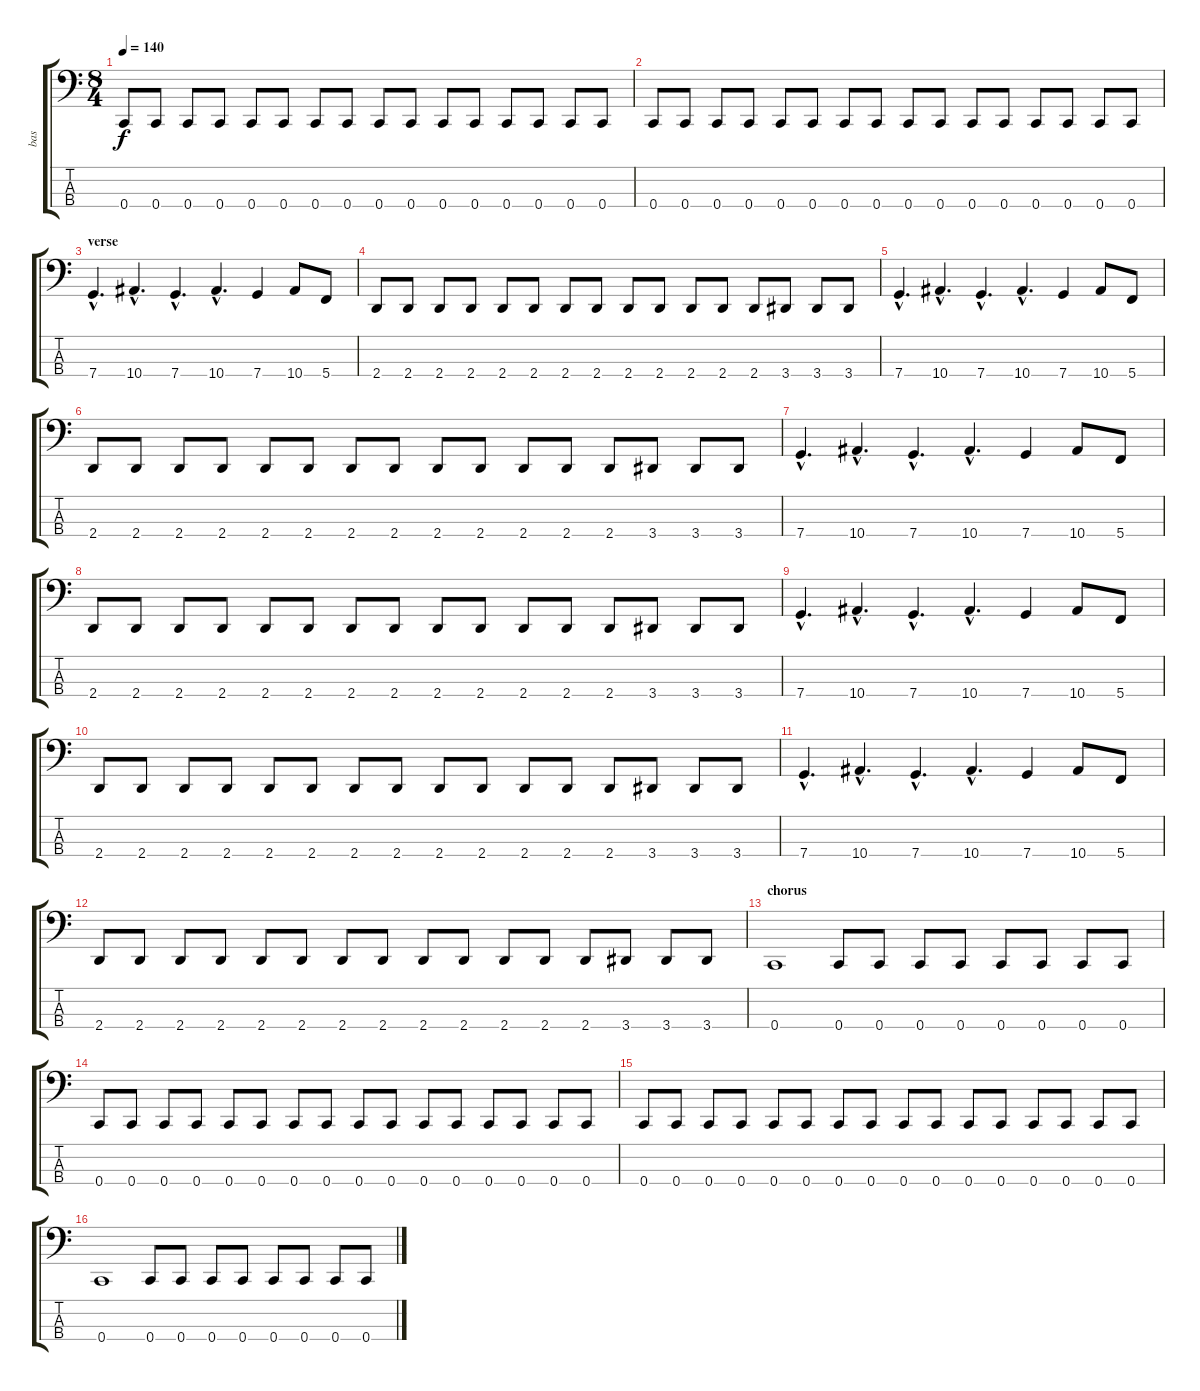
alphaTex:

\track ("bas" "bas") {instrument electricbassfinger}
\staff {score tabs}
\tuning (F2 C2 G1 C1) {hide}
\ts (8 4)
\tempo 140
\clef f4
\ks c
0.4.8{dy f} 0.4.8 0.4.8 0.4.8 0.4.8 0.4.8 0.4.8 0.4.8 0.4.8 0.4.8 0.4.8 0.4.8 0.4.8 0.4.8 0.4.8 0.4.8 |
0.4.8 0.4.8 0.4.8 0.4.8 0.4.8 0.4.8 0.4.8 0.4.8 0.4.8 0.4.8 0.4.8 0.4.8 0.4.8 0.4.8 0.4.8 0.4.8 |
\section ("" "verse")
7.4{hac}.4{d} 10.4{hac}.4{d} 7.4{hac}.4{d} 10.4{hac}.4{d} 7.4.4 10.4.8 5.4.8 |
2.4.8 2.4.8 2.4.8 2.4.8 2.4.8 2.4.8 2.4.8 2.4.8 2.4.8 2.4.8 2.4.8 2.4.8 2.4.8 3.4.8 3.4.8 3.4.8 |
7.4{hac}.4{d} 10.4{hac}.4{d} 7.4{hac}.4{d} 10.4{hac}.4{d} 7.4.4 10.4.8 5.4.8 |
2.4.8 2.4.8 2.4.8 2.4.8 2.4.8 2.4.8 2.4.8 2.4.8 2.4.8 2.4.8 2.4.8 2.4.8 2.4.8 3.4.8 3.4.8 3.4.8 |
7.4{hac}.4{d} 10.4{hac}.4{d} 7.4{hac}.4{d} 10.4{hac}.4{d} 7.4.4 10.4.8 5.4.8 |
2.4.8 2.4.8 2.4.8 2.4.8 2.4.8 2.4.8 2.4.8 2.4.8 2.4.8 2.4.8 2.4.8 2.4.8 2.4.8 3.4.8 3.4.8 3.4.8 |
7.4{hac}.4{d} 10.4{hac}.4{d} 7.4{hac}.4{d} 10.4{hac}.4{d} 7.4.4 10.4.8 5.4.8 |
2.4.8 2.4.8 2.4.8 2.4.8 2.4.8 2.4.8 2.4.8 2.4.8 2.4.8 2.4.8 2.4.8 2.4.8 2.4.8 3.4.8 3.4.8 3.4.8 |
7.4{hac}.4{d} 10.4{hac}.4{d} 7.4{hac}.4{d} 10.4{hac}.4{d} 7.4.4 10.4.8 5.4.8 |
2.4.8 2.4.8 2.4.8 2.4.8 2.4.8 2.4.8 2.4.8 2.4.8 2.4.8 2.4.8 2.4.8 2.4.8 2.4.8 3.4.8 3.4.8 3.4.8 |
\section ("" "chorus")
0.4.1 0.4.8 0.4.8 0.4.8 0.4.8 0.4.8 0.4.8 0.4.8 0.4.8 |
0.4.8 0.4.8 0.4.8 0.4.8 0.4.8 0.4.8 0.4.8 0.4.8 0.4.8 0.4.8 0.4.8 0.4.8 0.4.8 0.4.8 0.4.8 0.4.8 |
0.4.8 0.4.8 0.4.8 0.4.8 0.4.8 0.4.8 0.4.8 0.4.8 0.4.8 0.4.8 0.4.8 0.4.8 0.4.8 0.4.8 0.4.8 0.4.8 |
0.4.1 0.4.8 0.4.8 0.4.8 0.4.8 0.4.8 0.4.8 0.4.8 0.4.8
